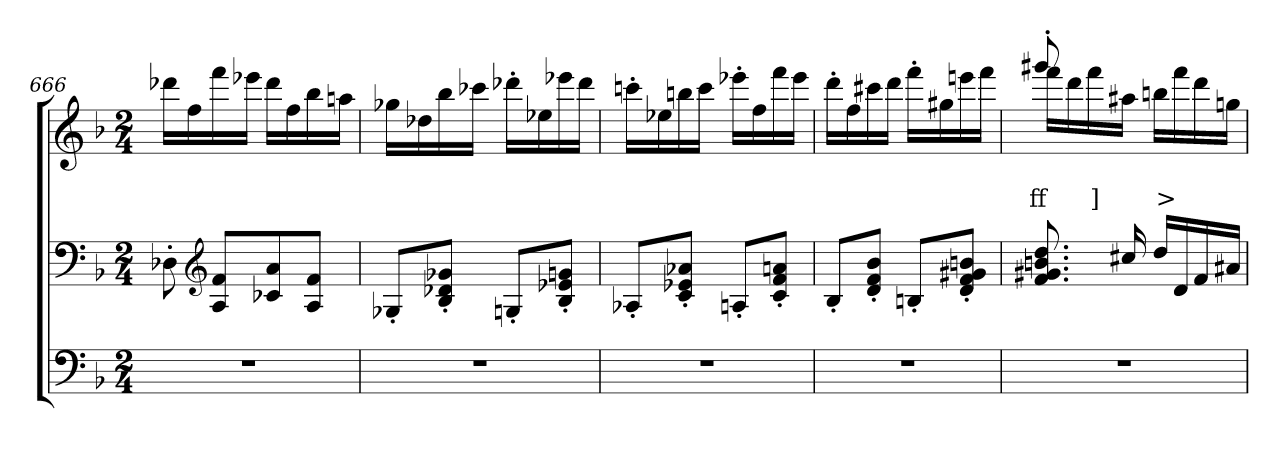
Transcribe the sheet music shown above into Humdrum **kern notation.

**kern	**kern	**kern	**text	**text
*part3	*part2	*part1	*part1	*part1
*staff3	*staff2	*staff1	*staff1	*staff1
*clefF4	*clefF4	*clefG2	*	*
*k[b-]	*k[b-]	*k[b-]	*	*
*M2/4	*M2/4	*M2/4	*	*
=666	=666	=666	=666	=666
2r	8D-X'>	16ddd-XLL	.	.
.	.	16ff	.	.
*	*clefG2	*	*	*
.	8f 8AL	16fff	.	.
.	.	16eee-XJJ	.	.
.	8a 8c-X	16ddd-LL	.	.
.	.	16ff	.	.
.	8f 8AJ	16bb-	.	.
.	.	16aanJJ	.	.
=667	=667	=667	=667	=667
2r	8G-X'>L	16gg-XLL	.	.
.	.	16dd-X	.	.
.	8g-'> 8d-X'> 8B-'>J	16bb-	.	.
.	.	16ccc-XJJ	.	.
.	8Gn'>L	16ddd-'>LL	.	.
.	.	16ee-X	.	.
.	8gn'> 8e-X'> 8B-'>J	16eee-	.	.
.	.	16ddd-JJ	.	.
=668	=668	=668	=668	=668
2r	8A-X'>L	16cccn'>LL	.	.
.	.	16ee-X	.	.
.	8a-'> 8e-X'> 8c'>J	16bbn	.	.
.	.	16cccJJ	.	.
.	8An'>L	16eee-'>LL	.	.
.	.	16ff	.	.
.	8an'> 8f'> 8c'>J	16fff	.	.
.	.	16eee-JJ	.	.
=669	=669	=669	=669	=669
2r	8B-'>L	16ddd'>LL	.	.
.	.	16ff	.	.
.	8b-'> 8f'> 8d'>J	16ccc#X	.	.
.	.	16dddJJ	.	.
.	8Bn'>L	16fff'>LL	.	.
.	.	16gg#X	.	.
.	8bn'> 8g#X'> 8f'> 8d'>J	16eeen	.	.
.	.	16fffJJ	.	.
=670	=670	=670	=670	=670
*	*	*^	*	*
2r	8.dd 8.bn 8.g#X 8.f	8ggg#X'>	16fffLL	.	ff
.	.	.	16ddd	.	.
.	.	4.ryy	16fff	.	]
.	16cc#X/	.	16aa#XJJ	.	.
.	16ddLL	.	16bbnLL	.	>
.	16d	.	16fff	.	.
.	16f	.	16ddd	.	.
.	16a#XJJ	.	16ggnJJ	.	.
*	*	*v	*v	*	*
=	=	=	=	=
*-	*-	*-	*-	*-
